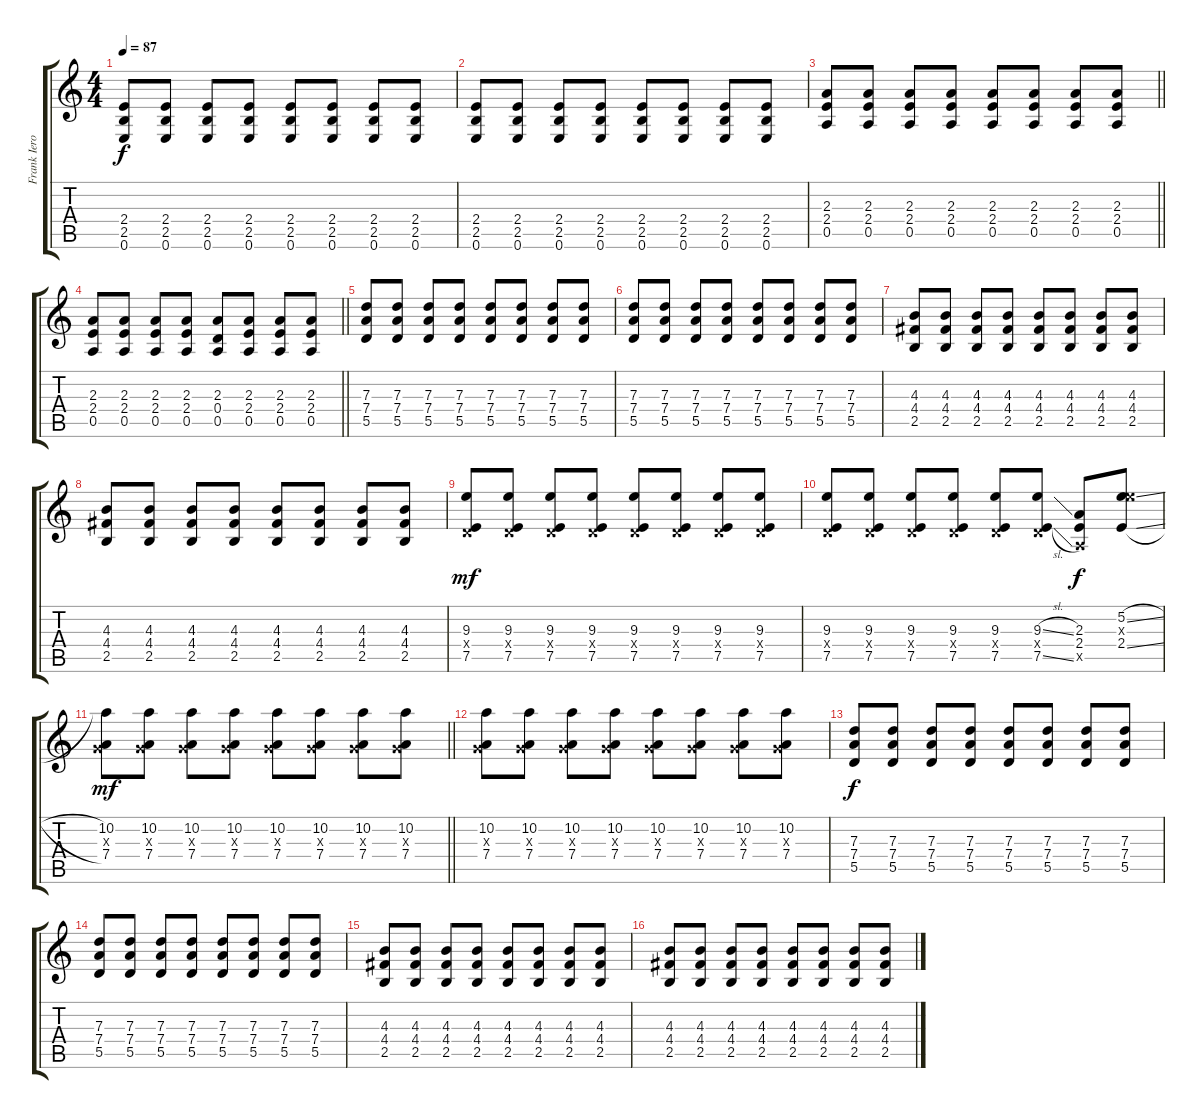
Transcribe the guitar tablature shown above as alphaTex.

\track ("Frank Iero [Rhythm Guitar]" "Frank Iero") {instrument overdrivenguitar}
\staff {score tabs}
\tuning (E4 B3 G3 D3 A2 E2) {hide}
\ts (4 4)
\tempo 87
\clef g2
\ks c
(2.4 2.5 0.6).8{dy f} (2.4 2.5 0.6).8 (2.4 2.5 0.6).8 (2.4 2.5 0.6).8 (2.4 2.5 0.6).8 (2.4 2.5 0.6).8 (2.4 2.5 0.6).8 (2.4 2.5 0.6).8 |
(2.4 2.5 0.6).8 (2.4 2.5 0.6).8 (2.4 2.5 0.6).8 (2.4 2.5 0.6).8 (2.4 2.5 0.6).8 (2.4 2.5 0.6).8 (2.4 2.5 0.6).8 (2.4 2.5 0.6).8 |
\barLineRight lightlight
(2.3 2.4 0.5).8 (2.3 2.4 0.5).8 (2.3 2.4 0.5).8 (2.3 2.4 0.5).8 (2.3 2.4 0.5).8 (2.3 2.4 0.5).8 (2.3 2.4 0.5).8 (2.3 2.4 0.5).8 |
\barLineRight lightlight
(2.3 2.4 0.5).8 (2.3 2.4 0.5).8 (2.3 2.4 0.5).8 (2.3 2.4 0.5).8 (2.3 0.4 0.5).8 (2.3 2.4 0.5).8 (2.3 2.4 0.5).8 (2.3 2.4 0.5).8 |
(7.3 7.4 5.5).8 (7.3 7.4 5.5).8 (7.3 7.4 5.5).8 (7.3 7.4 5.5).8 (7.3 7.4 5.5).8 (7.3 7.4 5.5).8 (7.3 7.4 5.5).8 (7.3 7.4 5.5).8 |
(7.3 7.4 5.5).8 (7.3 7.4 5.5).8 (7.3 7.4 5.5).8 (7.3 7.4 5.5).8 (7.3 7.4 5.5).8 (7.3 7.4 5.5).8 (7.3 7.4 5.5).8 (7.3 7.4 5.5).8 |
(4.3 4.4 2.5).8 (4.3 4.4 2.5).8 (4.3 4.4 2.5).8 (4.3 4.4 2.5).8 (4.3 4.4 2.5).8 (4.3 4.4 2.5).8 (4.3 4.4 2.5).8 (4.3 4.4 2.5).8 |
(4.3 4.4 2.5).8 (4.3 4.4 2.5).8 (4.3 4.4 2.5).8 (4.3 4.4 2.5).8 (4.3 4.4 2.5).8 (4.3 4.4 2.5).8 (4.3 4.4 2.5).8 (4.3 4.4 2.5).8 |
(9.3 0.4{x} 7.5).8{dy mf} (9.3 0.4{x} 7.5).8 (9.3 0.4{x} 7.5).8 (9.3 0.4{x} 7.5).8 (9.3 0.4{x} 7.5).8 (9.3 0.4{x} 7.5).8 (9.3 0.4{x} 7.5).8 (9.3 0.4{x} 7.5).8 |
(9.3 0.4{x} 7.5).8 (9.3 0.4{x} 7.5).8 (9.3 0.4{x} 7.5).8 (9.3 0.4{x} 7.5).8 (9.3 0.4{x} 7.5).8 (9.3{sl} 0.4{x} 7.5{sl}).8 (2.3 2.4 0.5{x}).8{dy f} (5.2{sl} 9.3{x} 2.4{sl}).8 |
\barLineRight lightlight
(10.2 0.3{x} 7.4).8{dy mf} (10.2 0.3{x} 7.4).8 (10.2 0.3{x} 7.4).8 (10.2 0.3{x} 7.4).8 (10.2 0.3{x} 7.4).8 (10.2 0.3{x} 7.4).8 (10.2 0.3{x} 7.4).8 (10.2 0.3{x} 7.4).8 |
(10.2 0.3{x} 7.4).8 (10.2 0.3{x} 7.4).8 (10.2 0.3{x} 7.4).8 (10.2 0.3{x} 7.4).8 (10.2 0.3{x} 7.4).8 (10.2 0.3{x} 7.4).8 (10.2 0.3{x} 7.4).8 (10.2 0.3{x} 7.4).8 |
(7.3 7.4 5.5).8{dy f} (7.3 7.4 5.5).8 (7.3 7.4 5.5).8 (7.3 7.4 5.5).8 (7.3 7.4 5.5).8 (7.3 7.4 5.5).8 (7.3 7.4 5.5).8 (7.3 7.4 5.5).8 |
(7.3 7.4 5.5).8 (7.3 7.4 5.5).8 (7.3 7.4 5.5).8 (7.3 7.4 5.5).8 (7.3 7.4 5.5).8 (7.3 7.4 5.5).8 (7.3 7.4 5.5).8 (7.3 7.4 5.5).8 |
(4.3 4.4 2.5).8 (4.3 4.4 2.5).8 (4.3 4.4 2.5).8 (4.3 4.4 2.5).8 (4.3 4.4 2.5).8 (4.3 4.4 2.5).8 (4.3 4.4 2.5).8 (4.3 4.4 2.5).8 |
(4.3 4.4 2.5).8 (4.3 4.4 2.5).8 (4.3 4.4 2.5).8 (4.3 4.4 2.5).8 (4.3 4.4 2.5).8 (4.3 4.4 2.5).8 (4.3 4.4 2.5).8 (4.3 4.4 2.5).8
